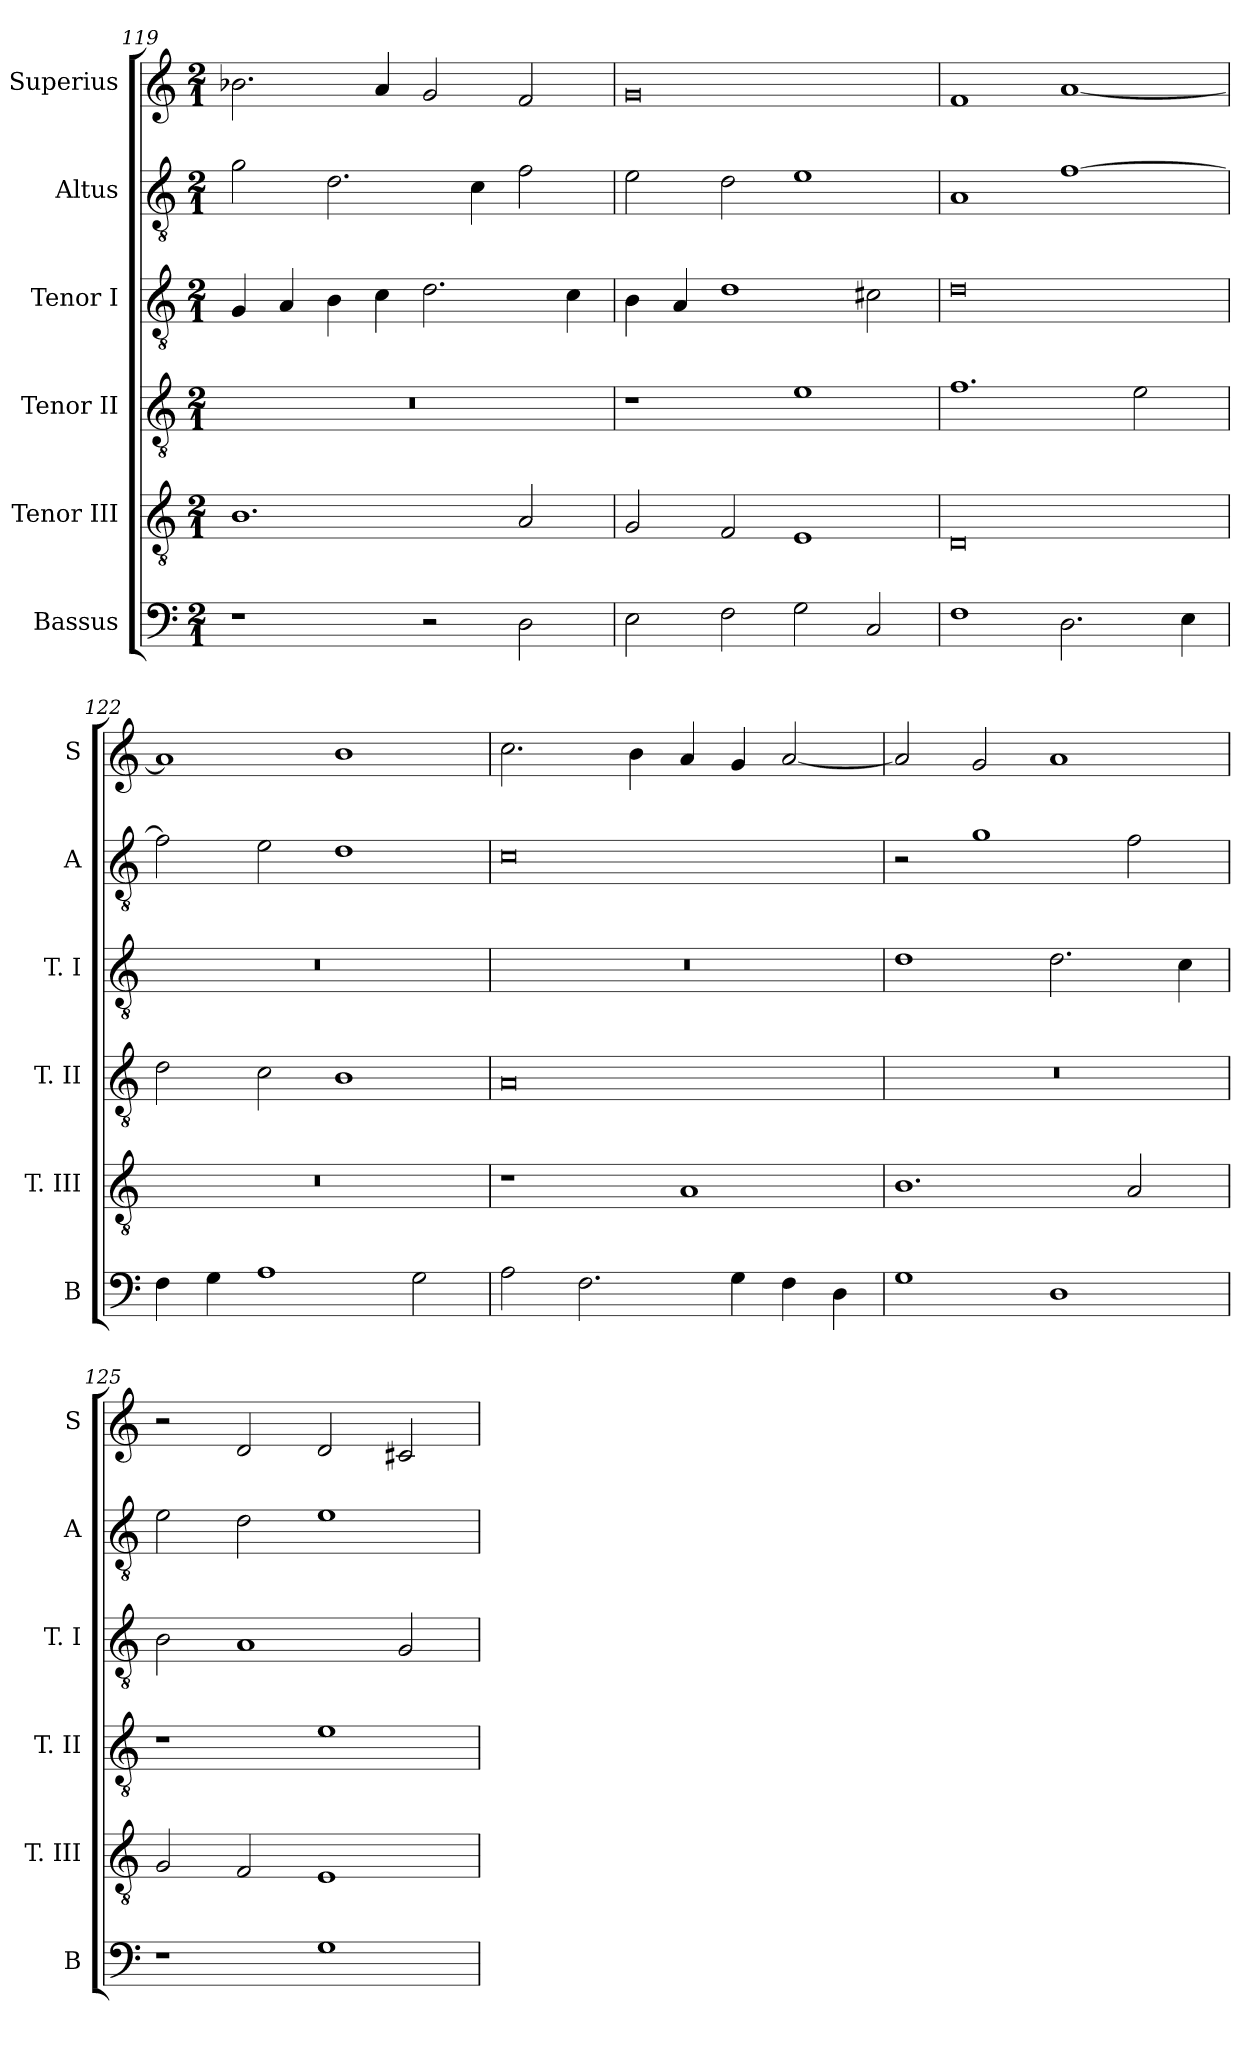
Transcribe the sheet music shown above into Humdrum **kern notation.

**kern	**kern	**kern	**kern	**kern	**kern
*part6	*part5	*part4	*part3	*part2	*part1
*staff6	*staff5	*staff4	*staff3	*staff2	*staff1
*I"Bassus	*I"Tenor III	*I"Tenor II	*I"Tenor I	*I"Altus	*I"Superius
*I'B	*I'T. III	*I'T. II	*I'T. I	*I'A	*I'S
*clefF4	*clefGv2	*clefGv2	*clefGv2	*clefGv2	*clefG2
*k[]	*k[]	*k[]	*k[]	*k[]	*k[]
*C:	*C:	*C:	*C:	*C:	*C:
*M2/1	*M2/1	*M2/1	*M2/1	*M2/1	*M2/1
=119	=119	=119	=119	=119	=119
1r	1.B	0r	4G	2g	2.b-X
.	.	.	4A	.	.
.	.	.	4B	2.d	.
.	.	.	4c	.	4a
2r	.	.	2.d	.	2g
.	.	.	.	4c	.
2D	2A	.	.	2f	2f
.	.	.	4c	.	.
=120	=120	=120	=120	=120	=120
2E	2G	1r	4B	2e	0g
.	.	.	4A	.	.
2F	2F	.	1d	2d	.
2G	1E	1e	.	1e	.
2C	.	.	2c#X	.	.
=121	=121	=121	=121	=121	=121
1F	0D	1.f	0d	1A	1f
2.D	.	.	.	[1f	[1a
.	.	2e	.	.	.
4E	.	.	.	.	.
=122	=122	=122	=122	=122	=122
4F	0r	2d	0r	2f]	1a]
4G	.	.	.	.	.
1A	.	2c	.	2e	.
.	.	1B	.	1d	1b
2G	.	.	.	.	.
=123	=123	=123	=123	=123	=123
2A	1r	0A	0r	0c	2.cc
2.F	.	.	.	.	.
.	.	.	.	.	4b
.	1A	.	.	.	4a
4G	.	.	.	.	4g
4F	.	.	.	.	[2a
4D	.	.	.	.	.
=124	=124	=124	=124	=124	=124
1G	1.B	0r	1d	2r	2a]
.	.	.	.	1g	2g
1D	.	.	2.d	.	1a
.	2A	.	.	2f	.
.	.	.	4c	.	.
=125	=125	=125	=125	=125	=125
1r	2G	1r	2B	2e	2r
.	2F	.	1A	2d	2d
1G	1E	1e	.	1e	2d
.	.	.	2G	.	2c#X
=	=	=	=	=	=
*-	*-	*-	*-	*-	*-
